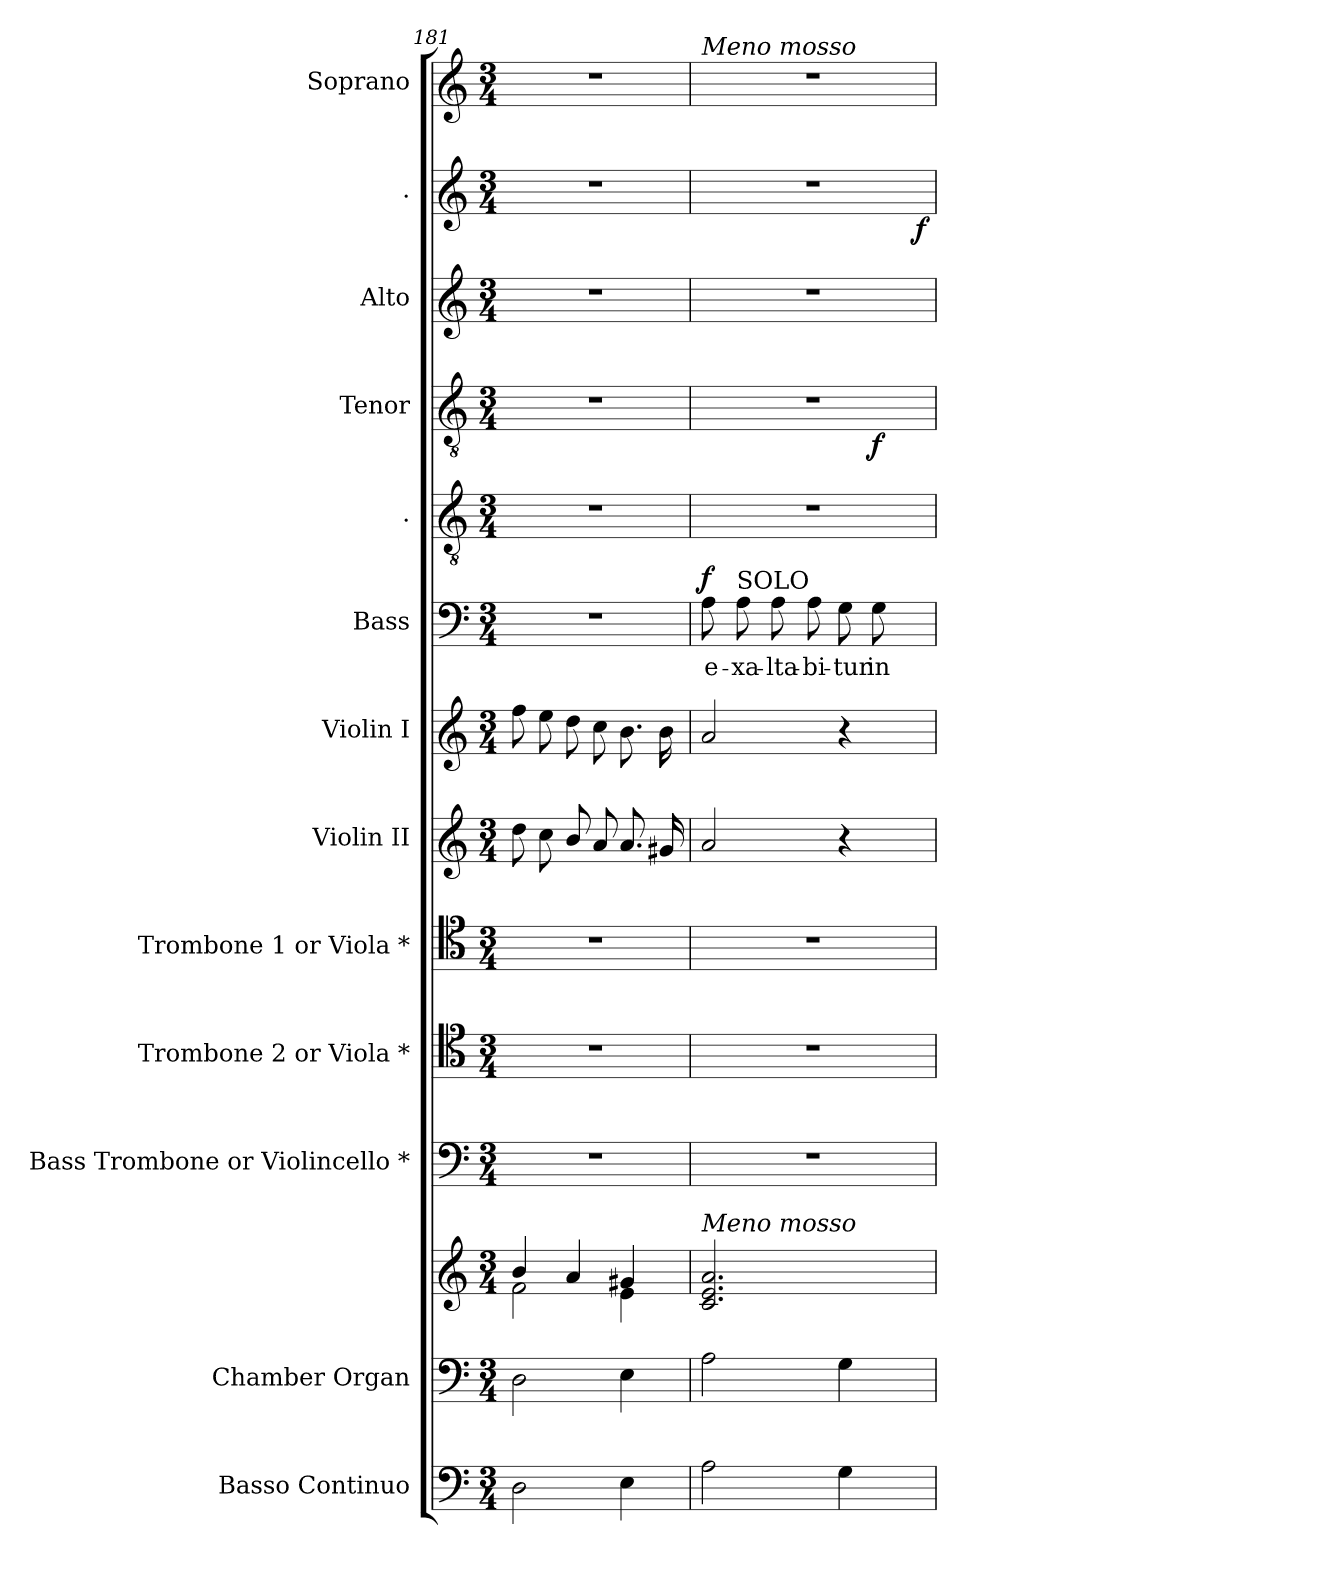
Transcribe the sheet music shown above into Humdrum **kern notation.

**kern	**kern	**kern	**kern	**kern	**kern	**kern	**kern	**kern	**text	**dynam	**kern	**kern	**dynam	**kern	**kern	**dynam	**kern
*part13	*part12	*part12	*part11	*part10	*part9	*part8	*part7	*part6	*part6	*part6	*part5	*part4	*part4	*part3	*part2	*part2	*part1
*staff14	*staff13	*staff12	*staff11	*staff10	*staff9	*staff8	*staff7	*staff6	*staff6	*staff6	*staff5	*staff4	*staff4	*staff3	*staff2	*staff2	*staff1
*I"Basso  Continuo	*I"Chamber  Organ	*	*I"Bass Trombone or Violincello *	*I"Trombone 2 or Viola *	*I"Trombone 1 or Viola *	*I"Violin II	*I"Violin I	*I"Bass	*	*	*I".	*I"Tenor	*	*I"Alto	*I".	*	*I"Soprano
*I'B Cont	*I'Org.	*	*I'B. Tbn.	*I'Tbn 2	*I'Tbn 1	*I'Vln. II	*I'Vln. I	*I'B.	*	*	*	*I'T,	*	*I'A.	*	*	*I'S.
*clefF4	*clefF4	*clefG2	*clefF4	*clefC4	*clefC4	*clefG2	*clefG2	*clefF4	*	*	*clefGv2	*clefGv2	*	*clefG2	*clefG2	*	*clefG2
*ITrd7c12	*	*	*	*	*	*	*	*	*	*	*ITrd7c12	*ITrd7c12	*	*	*	*	*
*k[]	*k[]	*k[]	*k[]	*k[]	*k[]	*k[]	*k[]	*k[]	*	*	*k[]	*k[]	*	*k[]	*k[]	*	*k[]
*C:	*C:	*C:	*C:	*C:	*C:	*C:	*C:	*C:	*	*	*C:	*C:	*	*C:	*C:	*	*C:
*M3/4	*M3/4	*M3/4	*M3/4	*M3/4	*M3/4	*M3/4	*M3/4	*M3/4	*	*	*M3/4	*M3/4	*	*M3/4	*M3/4	*	*M3/4
=181	=181	=181	=181	=181	=181	=181	=181	=181	=181	=181	=181	=181	=181	=181	=181	=181	=181
*	*	*^	*	*	*	*	*	*	*	*	*	*	*	*	*	*	*
!	!	!	!	!LO:N:vis=1	!LO:N:vis=1	!LO:N:vis=1	!	!	!LO:N:vis=1	!	!	!LO:N:vis=1	!LO:N:vis=1	!	!LO:N:vis=1	!LO:N:vis=1	!	!LO:N:vis=1
2DDi\	2Di\	4bi/	2fi\	2.r	2.r	2.r	8ddi\	8ffi\	2.r	.	.	2.r	2.r	.	2.r	2.r	.	2.r
.	.	.	.	.	.	.	8cci\	8eei\	.	.	.	.	.	.	.	.	.	.
.	.	4ai/	.	.	.	.	8bi/	8ddi\	.	.	.	.	.	.	.	.	.	.
.	.	.	.	.	.	.	8ai/	8cci\	.	.	.	.	.	.	.	.	.	.
4EEi\	4Ei\	4g#Xi/	4ei\	.	.	.	8.ai/	8.bi\	.	.	.	.	.	.	.	.	.	.
.	.	.	.	.	.	.	16g#Xi/	16bi\	.	.	.	.	.	.	.	.	.	.
*	*	*v	*v	*	*	*	*	*	*	*	*	*	*	*	*	*	*	*
!!LO:PB:g=z
=182	=182	=182	=182	=182	=182	=182	=182	=182	=182	=182	=182	=182	=182	=182	=182	=182	=182
!	!	!	!LO:N:vis=1	!LO:N:vis=1	!LO:N:vis=1	!	!	!	!	!	!	!	!	!	!	!	!
*MM76	*	*	*	*	*	*	*	*	*	*	*	*	*	*	*	*	*MM76
!	!	!	!	!	!	!	!	!	!	!	!	!	!	!	!	!	!LO:TX:a:i:t=Meno mosso
!	!	!LO:TX:a:i:t=Meno mosso	!	!	!	!	!	!	!	!	!	!	!	!	!	!	!
!	!	!	!	!	!	!	!	!	!LO:LY:b:color=#000000	!	!LO:N:vis=1	!LO:N:vis=1	!	!LO:N:vis=1	!LO:N:vis=1	!	!LO:N:vis=1
*	*	*	*	*	*	*	*	*	*	*	*	*^	*	*	*^	*	*
2AAi\	2Ai\	2.ci/ 2.ei 2.ai	2.r	2.r	2.r	2ai/	2ai/	8Ai\	e-	f	2.r	2.r	2ryy	.	2.r	2.r	2ryy	.	2.r
!	!	!	!	!	!	!	!	!LO:TX:a:t=SOLO	!	!	!	!	!	!	!	!	!	!	!
!	!	!	!	!	!	!	!	!	!LO:LY:b:color=#000000	!	!	!	!	!	!	!	!	!	!
.	.	.	.	.	.	.	.	8Ai\	-xa-	.	.	.	.	.	.	.	.	.	.
!	!	!	!	!	!	!	!	!	!LO:LY:b:color=#000000	!	!	!	!	!	!	!	!	!	!
.	.	.	.	.	.	.	.	8Ai\	-lta-	.	.	.	.	.	.	.	.	.	.
!	!	!	!	!	!	!	!	!	!LO:LY:b:color=#000000	!	!	!	!	!	!	!	!	!	!
.	.	.	.	.	.	.	.	8Ai\	-bi-	.	.	.	.	.	.	.	.	.	.
!	!	!	!	!	!	!	!	!	!LO:LY:b:color=#000000	!	!	!	!	!	!	!	!	!	!
4GGi\	4Gi\	.	.	.	.	4r	4r	8Gi\	-tur	.	.	.	8ryy	.	.	.	8ryy	.	.
!	!	!	!	!	!	!	!	!	!LO:LY:b:color=#000000	!	!	!	!	!	!	!	!	!	!
.	.	.	.	.	.	.	.	8Gi\	in	.	.	.	8ryy	f	.	.	16ryy	.	.
.	.	.	.	.	.	.	.	.	.	.	.	.	.	.	.	.	32ryy	.	.
.	.	.	.	.	.	.	.	.	.	.	.	.	.	.	.	.	64ryy	.	.
.	.	.	.	.	.	.	.	.	.	.	.	.	.	.	.	.	128...ryy	.	.
.	.	.	.	.	.	.	.	.	.	.	.	.	.	.	.	.	1024ryy	f	.
*	*	*	*	*	*	*	*	*	*	*	*	*v	*v	*	*	*v	*v	*	*
=	=	=	=	=	=	=	=	=	=	=	=	=	=	=	=	=	=
*-	*-	*-	*-	*-	*-	*-	*-	*-	*-	*-	*-	*-	*-	*-	*-	*-	*-
